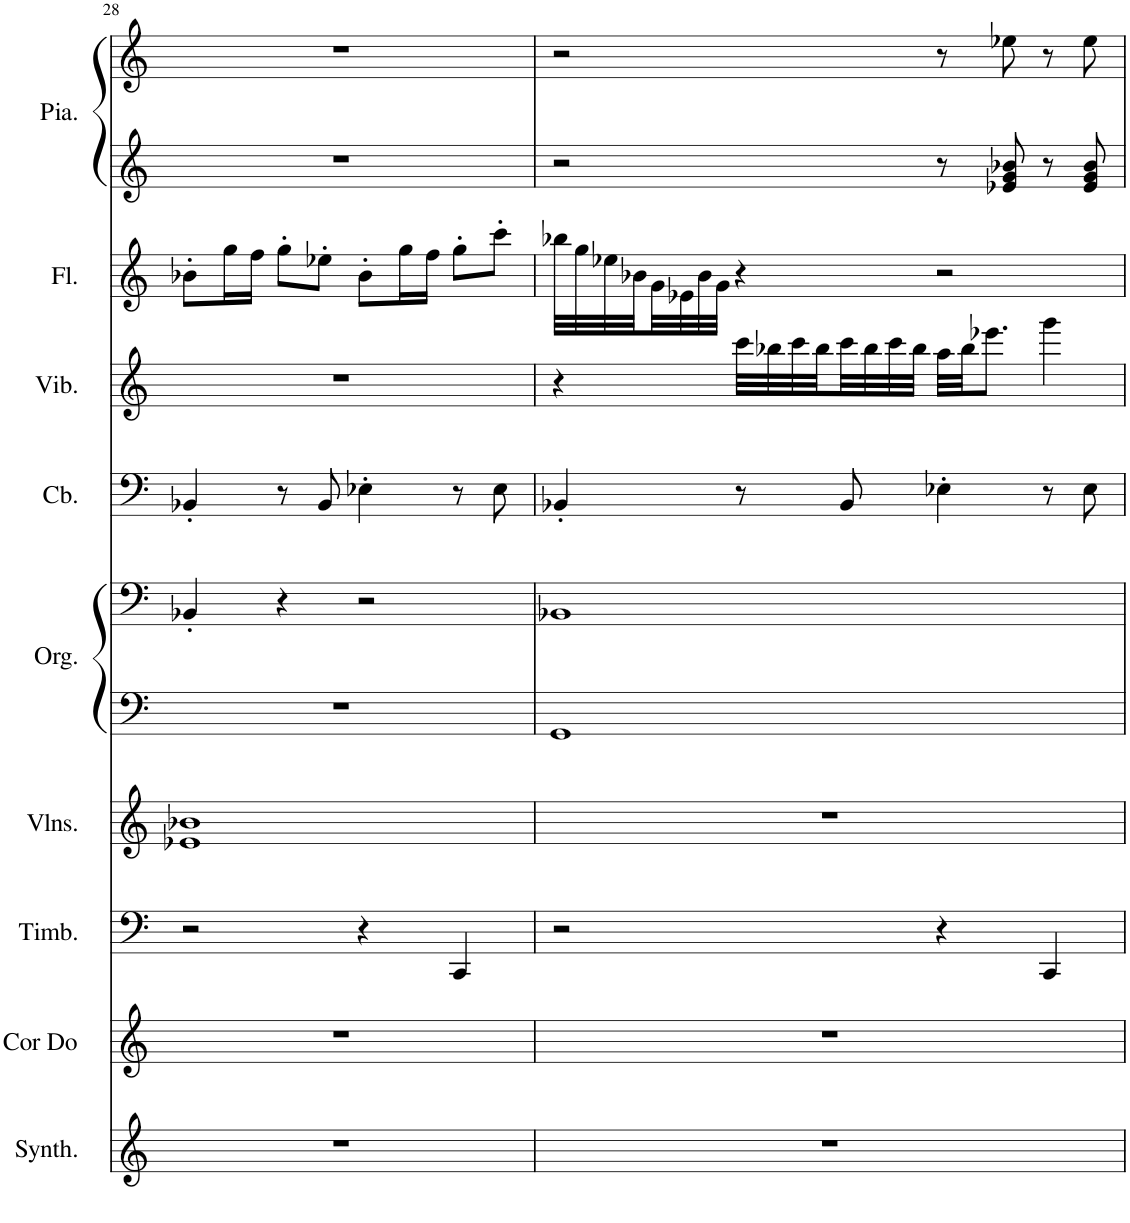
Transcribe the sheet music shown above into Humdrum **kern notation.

**kern	**kern	**kern	**kern	**kern	**kern	**kern	**kern	**kern	**kern	**kern
*part9	*part8	*part7	*part6	*part5	*part5	*part4	*part3	*part2	*part1	*part1
*staff11	*staff10	*staff9	*staff8	*staff7	*staff6	*staff5	*staff4	*staff3	*staff2	*staff1
*I"Synthétiseur de cuivres	*I"Cor Alto en Do	*I"Timbales	*I"Violons	*I"Orgue à tuyaux	*	*I"Contrebasse	*I"Vibraphone	*I"Flûte	*I"Piano, Musica	*
*I'Synth.	*I'Cor Do	*I'Timb.	*I'Vlns.	*I'Org.	*	*I'Cb.	*I'Vib.	*I'Fl.	*I'Pia.	*
!!LO:PB:g=z
*clefG2	*clefG2	*clefF4	*clefG2	*clefF4	*clefF4	*clefF4	*clefG2	*clefG2	*clefG2	*clefG2
*	*Trd4c7	*	*	*	*	*Trd7c12	*	*	*	*
*k[]	*k[]	*k[]	*k[]	*k[]	*k[]	*k[]	*k[]	*k[]	*k[]	*k[]
*M4/4	*M4/4	*M4/4	*M4/4	*M4/4	*M4/4	*M4/4	*M4/4	*M4/4	*M4/4	*M4/4
=28	=28	=28	=28	=28	=28	=28	=28	=28	=28	=28
1r	1r	2r	1e-X 1b-X	1r	4BB-X'/	4BB-X'/	1r	8b-X'\L	1r	1r
.	.	.	.	.	.	.	.	16gg\L	.	.
.	.	.	.	.	.	.	.	16ff\JJ	.	.
.	.	.	.	.	4r	8r	.	8gg'\L	.	.
.	.	.	.	.	.	8BB-/	.	8ee-X'\J	.	.
.	.	4r	.	.	2r	4E-X'\	.	8b-'\L	.	.
.	.	.	.	.	.	.	.	16gg\L	.	.
.	.	.	.	.	.	.	.	16ff\JJ	.	.
.	.	4CC/	.	.	.	8r	.	8gg'\L	.	.
.	.	.	.	.	.	8E-\	.	8ccc'\J	.	.
=29	=29	=29	=29	=29	=29	=29	=29	=29	=29	=29
1r	1r	2r	1r	1GG	1BB-X	4BB-X'/	4r	32bb-X\LLL	2r	2r
.	.	.	.	.	.	.	.	32gg\	.	.
.	.	.	.	.	.	.	.	32ee-X\	.	.
.	.	.	.	.	.	.	.	32b-X\	.	.
.	.	.	.	.	.	.	.	32g\	.	.
.	.	.	.	.	.	.	.	32e-X\	.	.
.	.	.	.	.	.	.	.	32b-\	.	.
.	.	.	.	.	.	.	.	32g\JJJ	.	.
.	.	.	.	.	.	8r	32ccc\LLL	4r	.	.
.	.	.	.	.	.	.	32bb-X\	.	.	.
.	.	.	.	.	.	.	32ccc\	.	.	.
.	.	.	.	.	.	.	32bb-\	.	.	.
.	.	.	.	.	.	8BB-/	32ccc\	.	.	.
.	.	.	.	.	.	.	32bb-\	.	.	.
.	.	.	.	.	.	.	32ccc\	.	.	.
.	.	.	.	.	.	.	32bb-\JJJ	.	.	.
.	.	4r	.	.	.	4E-X'\	32aa\LLL	2r	8r	8r
.	.	.	.	.	.	.	32bb-\JJ	.	.	.
.	.	.	.	.	.	.	8.eee-X\J	.	.	.
.	.	.	.	.	.	.	.	.	8e-X/ 8g/ 8b-X/	8ee-X\
.	.	4CC/	.	.	.	8r	4ggg\	.	8r	8r
.	.	.	.	.	.	8E-\	.	.	8e-/ 8g/ 8b-/	8ee-\
=	=	=	=	=	=	=	=	=	=	=
*-	*-	*-	*-	*-	*-	*-	*-	*-	*-	*-
